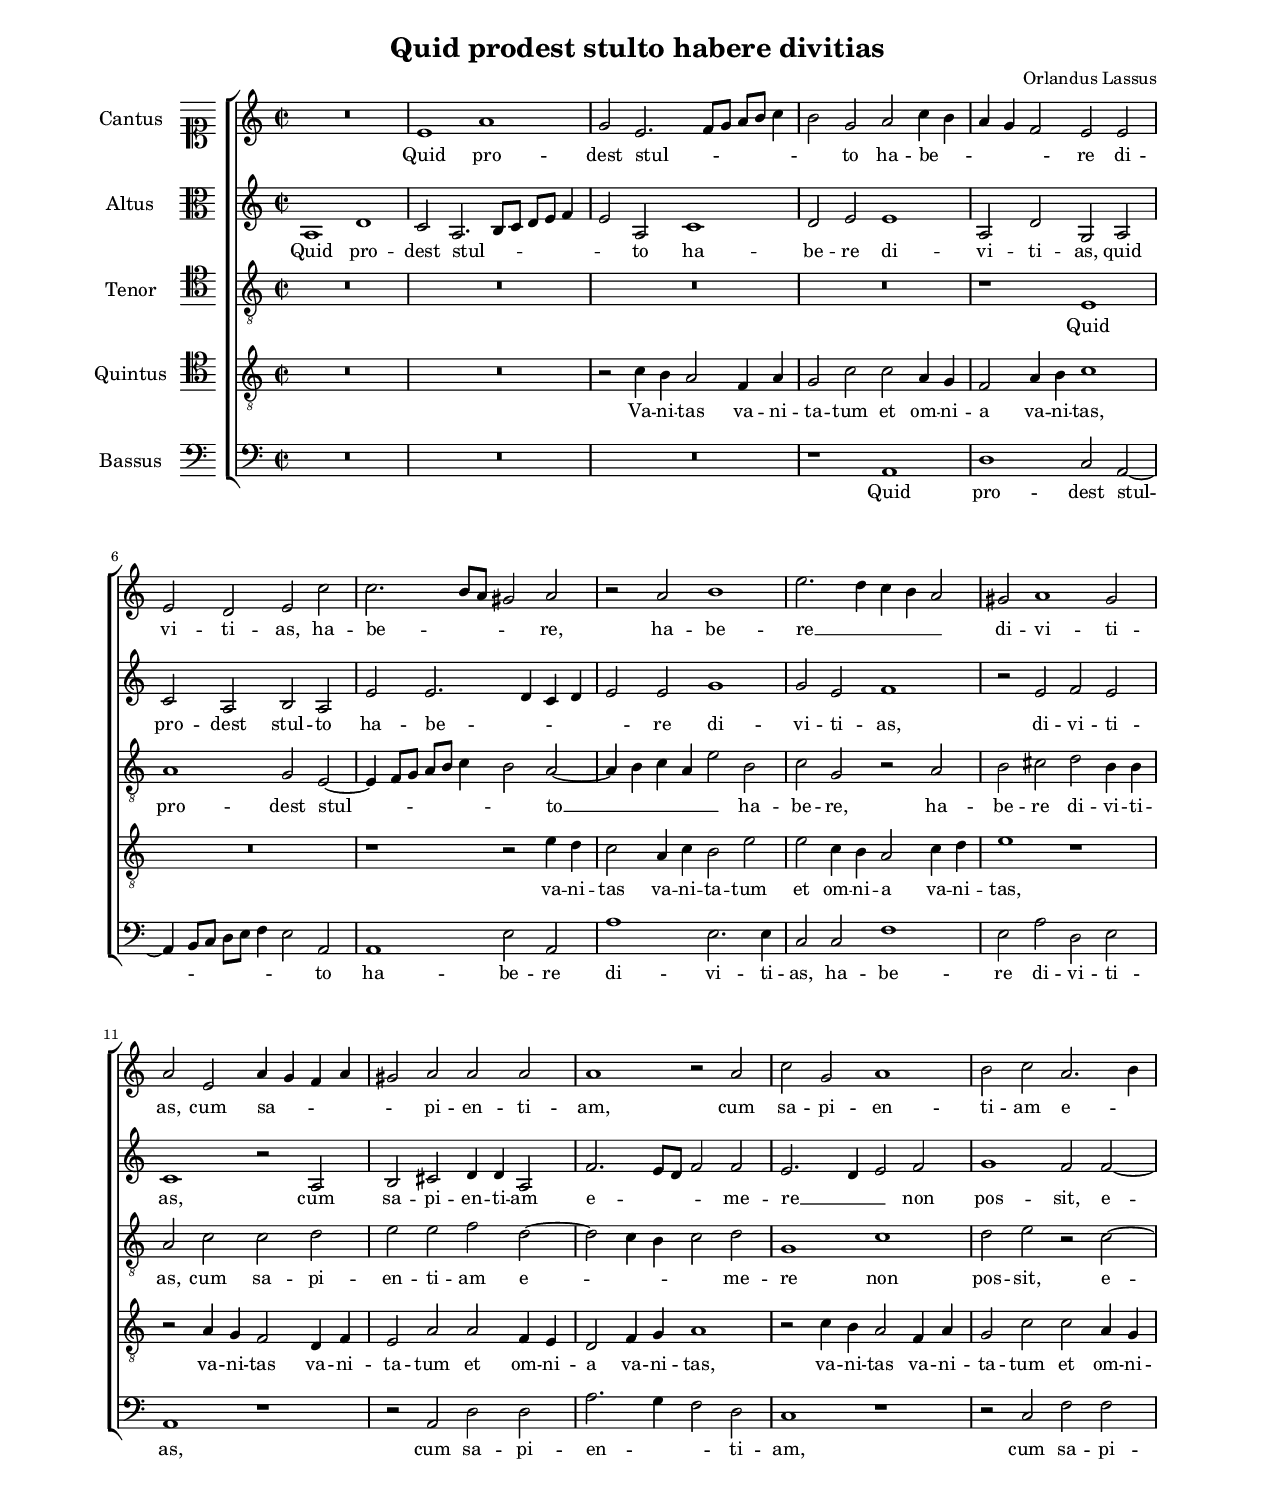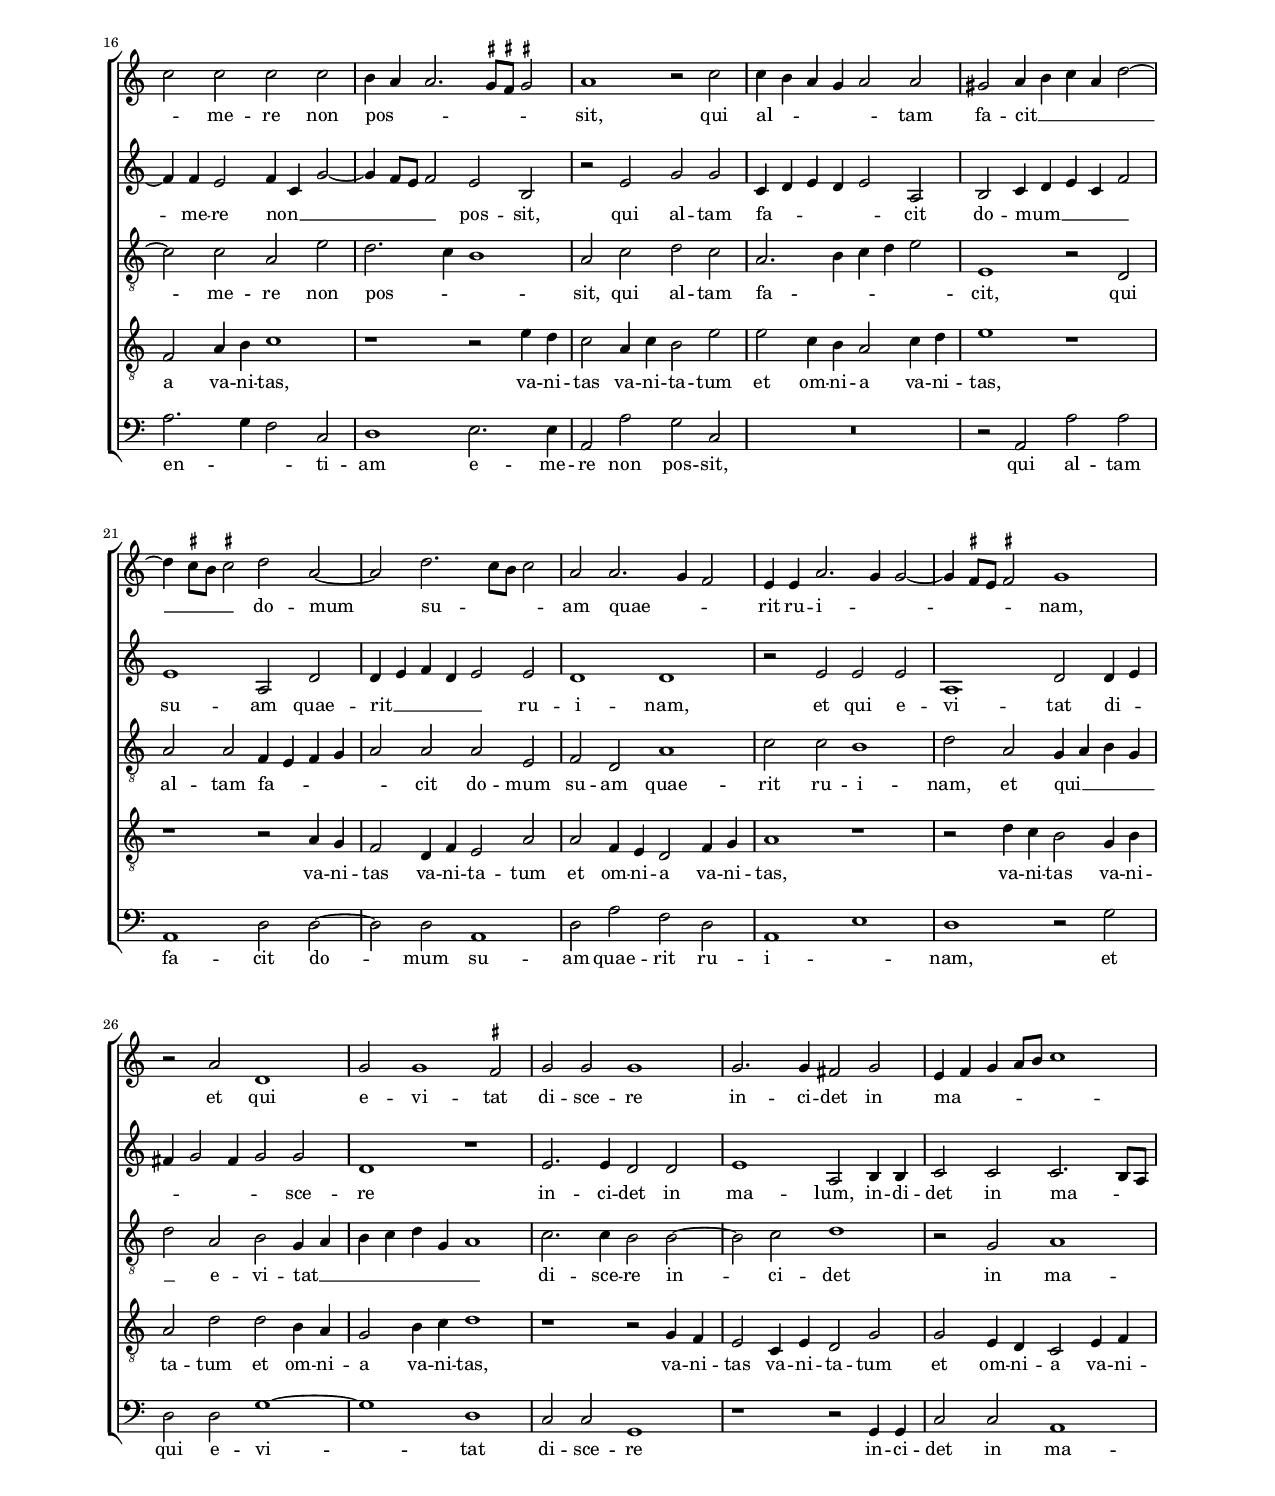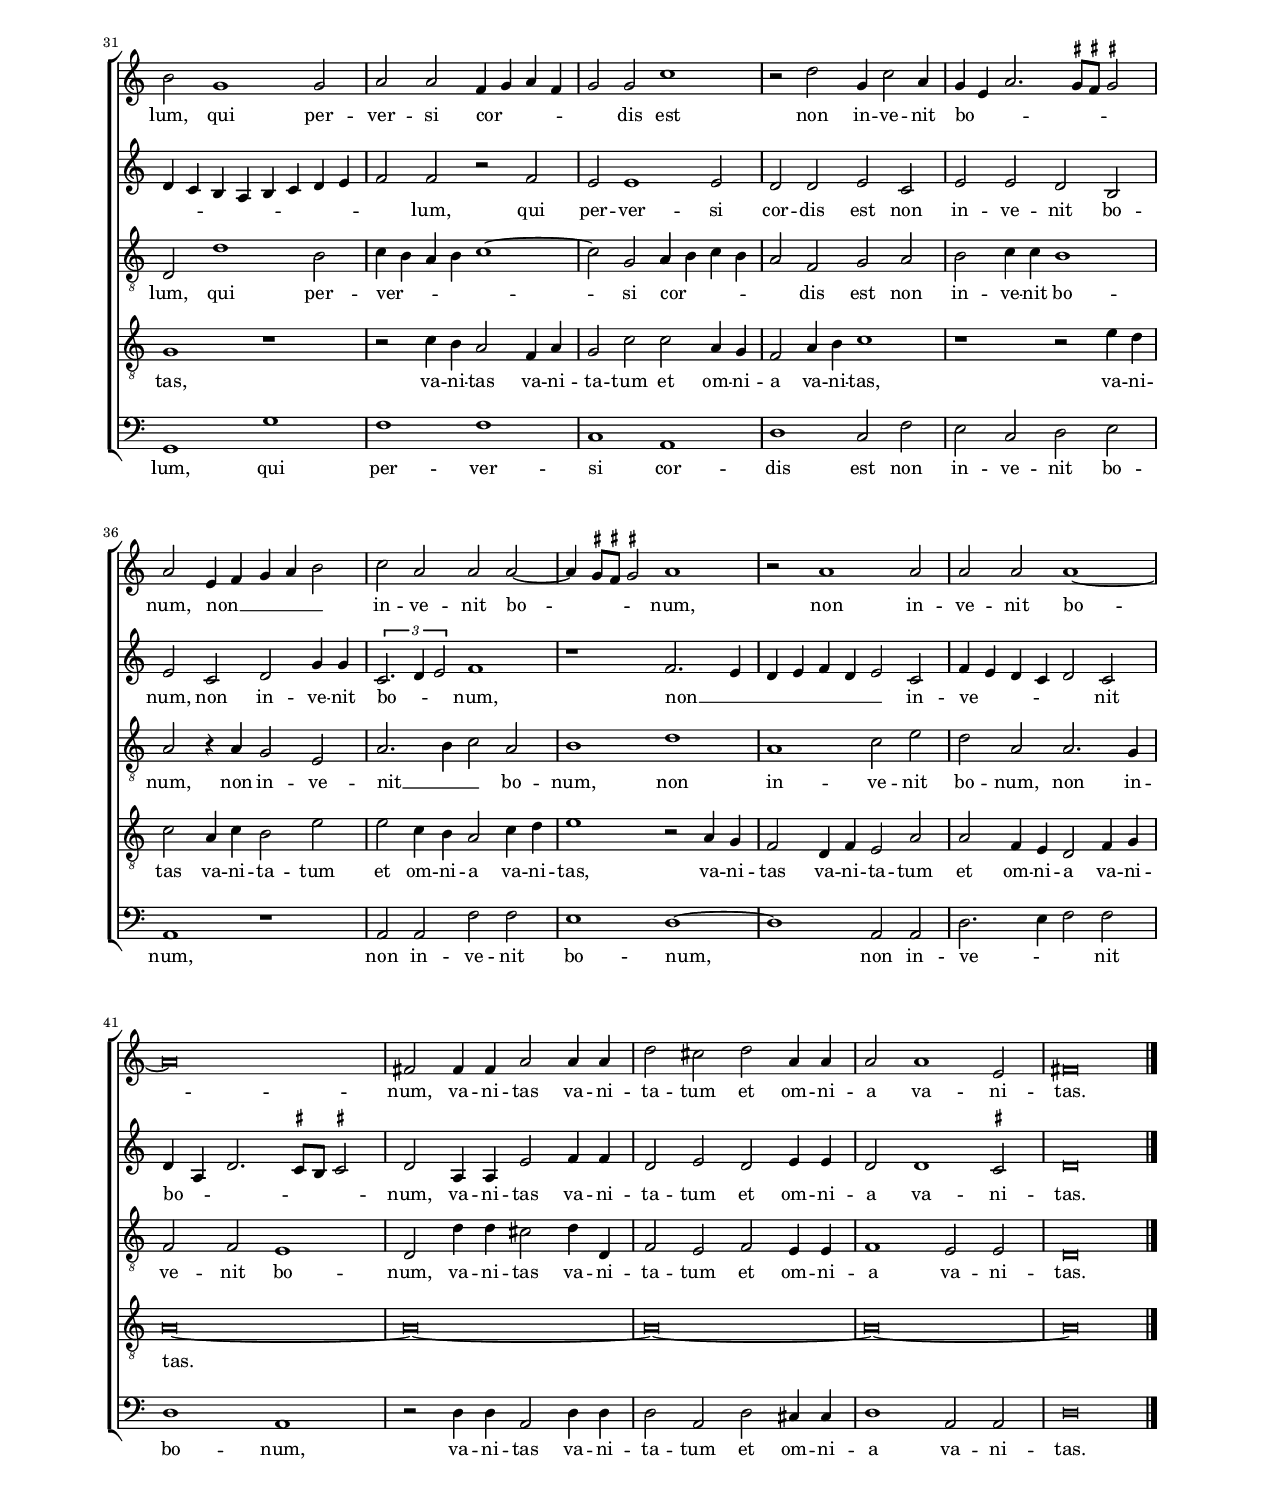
\header
{
  title="Quid prodest stulto habere divitias"
  composer="Orlandus Lassus"
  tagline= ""
}

\version "2.18.2"
\include "deutsch.ly"
#(set-global-staff-size 15)
#(set-default-paper-size "letter")
#(ly:set-option 'point-and-click #f)


\paper
	{
	top-margin = 1.8 \cm
	bottom-margin = 1.8 \cm
	left-margin = 2 \cm
	right-margin = 2 \cm
	ragged-bottom = ##f
	ragged-last-bottom = ##t
	print-page-number = ##f
	system-system-spacing = #'((basic-distance . 18) (minimum-distance . 13) (padding . 7) (strechability . 150))
	systems-per-page = 3
%	min-systems-per-page = 3
	markup-system-spacing #'basic-distance = #12
%	print-all-headers = ##t
%	print-first-page-number = ##t
%	first-page-number = 1
	}

	
global = {
	\key c \major
	\time 2/2 \set Score.measureLength = #(ly:make-moment 2/1)
	% \time 3/1 \once \override Score.TimeSignature.style = #'single-digit
	\skip 1*90 \bar "|."
	}

	ficta = { \once \set suggestAccidentals = ##t }

	forget = #(define-music-function (parser location music) (ly:music?) #{
		\accidentalStyle forget
		$music
		\accidentalStyle default
		#})

	m = \melisma
	me = \melismaEnd
%	\mark \markup { \override #'(style . baroque) { \note  #"breve" #1 = \note #"breve." #1 } }



incipitcantus = \markup { \score {
	{
	\set Staff.instrumentName = \markup { \fontsize #1 "Cantus" }
	\key c \major
	\clef soprano
	s4 \bar ""
	}
	\layout  {
	raggedright = ##t
	indent = 1.6 \cm
	line-width = 2.2\cm
	\context { \Staff \remove Time_signature_engraver }
	\override Staff.Clef.Y-extent = #'(0 . 0)
	}} \hspace #1 }

      
incipitaltus = \markup { \score {
	{
	\set Staff.instrumentName = \markup { \fontsize #1 "Altus" }
	\key c \major
	\clef alto
	s4 \bar ""
	}
	\layout  {
	raggedright = ##t
	indent = 1.6 \cm
	line-width = 2.2\cm
	\context { \Staff \remove Time_signature_engraver }
	\override Staff.Clef.Y-extent = #'(0 . 0)
	}} \hspace #1 }


incipittenor = \markup { \score {
	{
	\set Staff.instrumentName = \markup { \fontsize #1 "Tenor" }
	\key c \major
	\clef tenor
	s4 \bar ""
	}
	\layout  {
	raggedright = ##t
	indent = 1.6 \cm
	line-width = 2.2\cm
	\context { \Staff \remove Time_signature_engraver }
	\override Staff.Clef.Y-extent = #'(0 . 0)
	}} \hspace #1 }
      
      
incipitquintus = \markup { \score {
	{
	\set Staff.instrumentName = \markup { \fontsize #1 "Quintus" }
	\key c \major
	\clef tenor
	s4 \bar ""
	}
	\layout  {
	raggedright = ##t
	indent = 1.6 \cm
	line-width = 2.2\cm
	\context { \Staff \remove Time_signature_engraver }
	\override Staff.Clef.Y-extent = #'(0 . 0)
	}} \hspace #1 }
      
      
incipitbassus = \markup { \score {
	{
	\set Staff.instrumentName = \markup { \fontsize #1 "Bassus" }
	\key c \major
	\clef bass
	s4 \bar ""
	}
	\layout  {
	raggedright = ##t
	indent = 1.6 \cm
	line-width = 2.2\cm
	\context { \Staff \remove Time_signature_engraver }
	\override Staff.Clef.Y-extent = #'(0 . 0)
	}} \hspace #1 }


cantus =  \relative c''
	{
	R\breve
	e,1 a
	g2 e2. f8 g a[ h] c4
	h2 g a c4 h
%5
	a4 g f2 e e |
	e2 d e c'
	c2. h8 a gis2 a
	r2 a h1
	e2. d4 c h a2
%10
	gis2 a1 gis2 |
	a2 e a4 g f a
	gis2 a a a
	a1 r2 a |
	c2 g a1
%15
	h2 c a2. h4 |
	c2 c c c
	h4 a a2. \ficta gis8 \ficta fis \ficta gis!2
	a1 r2 c
	c4 h a g a2 a
%20
	gis2 a4 h c a d2~ |
	d4 \ficta cis8 h \ficta cis!2 d a~
	a2 d2. c8 h c2
	a2 a2. g4 f2
	e4 e a2. g4 g2~
%25
	g4 \ficta fis8 e \ficta fis!2 g1 |
	r2 a d,1
	g2 g1 \ficta fis2
	g2 g g1
	g2. g4 fis2 g
%30
	e4 f g a8 h c1 |
	h2 g1 g2
	a2 a f4 g a f
	g2 g c1
	r2 d g,4 c2 a4
%35
	g4 e a2. \ficta gis8 \ficta fis \ficta gis!2 |
	a2 e4 f g a h2
	c2 a a a~
	a4 \ficta gis8 \ficta fis \ficta gis!2 a1
	r2 a1 a2
%40
	a2 a a1~ |
	a\breve
	fis2 fis4 fis a2 a4 a
	d2 cis d a4 a
	a2 a1 e2
%45
	fis\breve |  
	}


altus =  \relative c'
        {
	a1 d
	c2 a2. h8 c d[ e] f4
	e2 a, c1
	d2 e e1
%5
	a,2 d g, a |
	c2 a h a
	e'2 e2. d4 c d
	e2 e g1
	g2 e f1
%10
	r2 e f e |
	c1 r2 a
	h2 cis d4 d a2
	f'2. e8 d f2 f
	e2. d4 e2 f
%15
	g1 f2 f~ |
	f4 f e2 f4 c g'2~
	g4 f8 e f2 e h
	r2 e g g
	c,4 d e d e2 a,
%20
	h2 c4 d e c f2 |
	e1 a,2 d
	d4 e f d e2 e
	d1 d
	r2 e e e
%25
	a,1 d2 d4 e |
	fis4 g2 fis4 g2 g
	d1 r
	e2. e4 d2 d
	e1 a,2 h4 h
%30
	c2 c c2. h8 a |
	d4 c h a h c d e
	f2 f r f
	e2 e1 e2
	d2 d e c
%35
	e2 e d h |
	e2 c d g4 g
	\tuplet 3/2 { c,2. d4 e2 } f1
	r1 f2. e4
	d4 e f d e2 c
%40
	f4 e d c d2 c |
	d4 a d2. \ficta cis8 h \ficta cis!2
	d2 a4 a e'2 f4 f
	d2 e d e4 e
	d2 d1 \ficta cis2
%45
	d\breve |
	}


tenor =  \relative c'
	{
	R\breve
	R\breve
	R\breve
	R\breve
%5
	r1 e,
	a1 g2 e~
	e4 f8 g a h c4 h2 a~
	a4 h c a e'2 h |
	c2 g r a
%10
	h2 cis d h4 h
	a2 c c d
	e2 e f d~
	d2 c4 h c2 d |
	g,1 c
%15
	d2 e r c~
	c2 c a e'
	d2. c4 h1
	a2 c d c
	a2. h4 c d e2
%20
	e,1 r2 d |
	a'2 a f4 e f g
	a2 a a e
	f2 d a'1
	c2 c h1
%25
	d2 a g4 a h g |
	d'2 a h g4 a
	h4 c d g, a1
	c2. c4 h2 h~
	h2 c d1
%30
	r2 g, a1 |
	d,2 d'1 h2
	c4 h a h c1~
	c2 g a4 h c h
	a2 f g a
%35
	h2 c4 c h1 |
	a2 r4 a g2 e
	a2. h4 c2 a
	h1 d
	a1 c2 e
%40
	d2 a a2. g4 |
	f2 f e1
	d2 d'4 d cis2 d4 d,
	f2 e f e4 e
	f1 e2 e
%45
	d\breve |
	}


quintus  =  \relative c'
	{
	R\breve
	R\breve
	r2 c4 h a2 f4 a
	g2 c c a4 g
%5
	f2 a4 h c1 |
	R\breve
	r1 r2 e4 d
	c2 a4 c h2 e
	e2 c4 h a2 c4 d
%10
	e1 r |
	r2 a,4 g f2 d4 f
	e2 a a f4 e
	d2 f4 g a1
	r2 c4 h a2 f4 a
%15
	g2 c c a4 g |
	f2 a4 h c1
	r1 r2 e4 d
	c2 a4 c h2 e
	e2 c4 h a2 c4 d
%20
	e1 r |
	r1 r2 a,4 g
	f2 d4 f e2 a
	a2 f4 e d2 f4 g
	a1 r
%25
	r2 d4 c h2 g4 h |
	a2 d d h4 a
	g2 h4 c d1
	r1 r2 g,4 f
	e2 c4 e d2 g
%30
	g2 e4 d c2 e4 f |
	g1 r
	r2 c4 h a2 f4 a
	g2 c c a4 g
	f2 a4 h c1
%35
	r1 r2 e4 d |
	c2 a4 c h2 e
	e2 c4 h a2 c4 d
	e1 r2 a,4 g
	f2 d4 f e2 a
%40
	a2 f4 e d2 f4 g |
	a\breve~
	a\breve~
	a\breve~
	a\breve~
%45
	a\breve |
	}


bassus  =  \relative c
	{
	R\breve
	R\breve
	R\breve
	r1 a
%5
	d1 c2 a~ |
	a4 h8 c d e f4 e2 a,
	a1 e'2 a,
	a'1 e2. e4
	c2 c f1
%10
	e2 a d, e |
	a,1 r
	r2 a d d
	a'2. g4 f2 d
	c1 r
%15
	r2 c f f |
	a2. g4 f2 c
	d1 e2. e4
	a,2 a' g c,
	R\breve
%20
	r2 a a' a |
	a,1 d2 d~
	d2 d a1
	d2 a' f d
	a1 e'
%25
	d1 r2 g |
	d2 d g1~
	g1 d
	c2 c g1
	r1 r2 g4 g
%30
	c2 c a1 |
	g1 g'
	f1 f
	c1 a
	d1 c2 f
%35
	e2 c d e |
	a,1 r
	a2 a f' f
	e1 d~
	d1 a2 a
%40
	d2. e4 f2 f |
	d1 a
	r2 d4 d a2 d4 d
	d2 a d cis4 cis
	d1 a2 a
%45
	d\breve |
	}


lyricscantus = \lyricmode {
	Quid pro -- dest stul -- _ _ _ _ _ _ to ha -- be -- _ _ _ _ re di -- vi -- ti -- as,
	ha -- be -- _ _ _ re,
	ha -- be -- re __ _ _ _ _ di -- vi -- ti -- as,
	cum sa -- _ _ _ _ pi -- en -- ti -- am,
	cum sa -- pi -- en -- ti -- am e -- _ _ me -- re non pos -- _ _ _ _ _ sit,
	qui al -- _ _ _ _ tam fa -- cit __ _ _ _ _ _ _ _ do -- mum su -- _ _ _ am quae -- _ _ rit ru -- i -- _ _ _ _ _ nam,
	et qui e -- vi -- tat di -- sce -- re in -- ci -- det in ma -- _ _ _ _ _ lum,
	qui per -- ver -- si cor -- _ _ _ _ dis est non in -- ve -- nit bo -- _ _ _ _ _ num,
	non __ _ _ _ _ in -- ve -- nit bo -- _ _ _ num,
	non in -- ve -- nit bo -- num,
	va -- ni -- tas va -- ni -- ta -- tum et om -- ni -- a va -- ni -- tas.
	}


lyricsaltus = \lyricmode {
	Quid pro -- dest stul -- _ _ _ _ _ _ to ha -- be -- re di -- vi -- ti -- as,
	quid pro -- dest stul -- to ha -- be -- _ _ _ _ re di -- vi -- ti -- as,
	di -- vi -- ti -- as,
	cum sa -- pi -- en -- ti -- am e -- _ _ _ me -- re __ _ _ non pos -- sit,
	e -- me -- re non __ _ _ _ _ _ pos -- sit,
	qui al -- tam fa -- _ _ _ _ cit do -- mum __ _ _ _ _ su -- am quae -- rit __ _ _ _ _ ru -- i -- nam,
	et qui e -- vi -- tat di -- _ _ _ _ _ sce -- re in -- ci -- det in ma -- lum,
	in -- di -- det in ma -- _ _ _ _ _ _ _ _ _ _ _ lum,
	qui per -- ver -- si cor -- dis est non in -- ve -- nit bo -- num,
	non in -- ve -- nit bo -- _ _ num,
	non __ _ _ _ _ _ _ in -- ve -- _ _ _ _ nit bo -- _ _ _ _ _ num,
	va -- ni -- tas va -- ni -- ta -- tum et om -- ni -- a va -- ni -- tas.
	}


lyricstenor = \lyricmode {
	Quid pro -- dest stul -- _ _ _ _ _ _ to __ _ _ _ _ ha -- be -- re,
	ha -- be -- re di -- vi -- ti -- as,
	cum sa -- pi -- en -- ti -- am e -- _ _ _ me -- re non pos -- sit,
	e -- me -- re non pos -- _ _ sit,
	qui al -- tam fa -- _ _ _ _ cit,
	qui al -- tam fa -- _ _ _ _ cit do -- mum su -- am quae -- rit ru -- i -- nam,
	et qui __ _ _ _ _ e -- vi -- tat __ _ _ _ _ _ _ di -- sce -- re in -- ci -- det in ma -- lum,
	qui per -- ver -- _ _ _ _ si cor -- _ _ _ _ dis est non in -- ve -- nit bo -- num,
	non in -- ve -- nit __ _ _ bo -- num,
	non in -- ve -- nit bo -- num,
	non in -- ve -- nit bo -- num,
	va -- ni -- tas va -- ni -- ta -- tum et om -- ni -- a va -- ni -- tas.
	}


lyricsquintus = \lyricmode {
	Va -- ni -- tas va -- ni -- ta -- tum et om -- ni -- a va -- ni -- tas,
	va -- ni -- tas va -- ni -- ta -- tum et om -- ni -- a va -- ni -- tas,
	va -- ni -- tas va -- ni -- ta -- tum et om -- ni -- a va -- ni -- tas,
	va -- ni -- tas va -- ni -- ta -- tum et om -- ni -- a va -- ni -- tas,
	va -- ni -- tas va -- ni -- ta -- tum et om -- ni -- a va -- ni -- tas,
	va -- ni -- tas va -- ni -- ta -- tum et om -- ni -- a va -- ni -- tas,
	va -- ni -- tas va -- ni -- ta -- tum et om -- ni -- a va -- ni -- tas,
	va -- ni -- tas va -- ni -- ta -- tum et om -- ni -- a va -- ni -- tas,
	va -- ni -- tas va -- ni -- ta -- tum et om -- ni -- a va -- ni -- tas,
	va -- ni -- tas va -- ni -- ta -- tum et om -- ni -- a va -- ni -- tas,
	va -- ni -- tas va -- ni -- ta -- tum et om -- ni -- a va -- ni -- tas.
	}


lyricsbassus = \lyricmode {
	Quid pro -- dest stul -- _ _ _ _ _ _ to ha -- be -- re di -- vi -- ti -- as,
	ha -- be -- re di -- vi -- ti -- as,
	cum sa -- pi -- en -- _ _ ti -- am,
	cum sa -- pi -- en -- _ _ ti -- am e -- me -- re non pos -- sit,
	qui al -- tam fa -- cit do -- mum su -- am quae -- rit ru -- i -- _ nam,
	et qui e -- vi -- tat di -- sce -- re in -- ci -- det in ma -- lum,
	qui per -- ver -- si cor -- dis est non in -- ve -- nit bo -- num,
	non in -- ve -- nit bo -- num,
	non in -- ve -- _ _ nit bo -- num,
	va -- ni -- tas va -- ni -- ta -- tum et om -- ni -- a va -- ni -- tas.
	}


\score
{  
  % \transpose {
	\new ChoirStaff \with { \override StaffGrouper.staff-staff-spacing.basic-distance = #12 }
	<<

	\new Staff << \global
	\new Voice="v1" {
		\set Staff.instrumentName=\incipitcantus
%		\set Staff.instrumentName= "S"
		\set Staff.midiInstrument = "reed organ"
		\clef violin
		\cantus }
	\new Lyrics \lyricsto "v1" {\lyricscantus }
	>>


	\new Staff << \global
	\new Voice="v2" {
		\set Staff.instrumentName=\incipitaltus
%		\set Staff.instrumentName= "A"
		\set Staff.midiInstrument = "reed organ"
		\clef violin 
		\altus}
	\new Lyrics \lyricsto "v2" {\lyricsaltus }
	>>


	\new Staff << \global
	\new Voice="v3" {
		\set Staff.instrumentName=\incipittenor
%		\set Staff.instrumentName= "T"
		\set Staff.midiInstrument = "reed organ"
		\clef "G_8"
		\tenor }
	\new Lyrics \lyricsto "v3" {\lyricstenor }
	>>


	\new Staff << \global
	\new Voice="v5" {
		\set Staff.instrumentName=\incipitquintus
%		\set Staff.instrumentName= "Q"
		\set Staff.midiInstrument = "reed organ"
		\clef "G_8"
		\quintus}
	\new Lyrics \lyricsto "v5" {\lyricsquintus }
	>>


	\new Staff << \global
	\new Voice="v4" {
		\set Staff.instrumentName=\incipitbassus
%		\set Staff.instrumentName= "B"
		\set Staff.midiInstrument = "reed organ"
		\clef bass 
		\bassus }
	\new Lyrics \lyricsto "v4" {\lyricsbassus}
	>>

	>>
	% } % transpose

	\layout
	{
	indent = 2 \cm
%	\context { \Lyrics \override VerticalAxisGroup.nonstaff-relatedstaff-spacing.padding = #1.4 }
%	\context { \Lyrics \override LyricText.font-size = #1 }
	\context { \Staff \override TimeSignature.break-visibility = #end-of-line-invisible }
%	\context { \Staff \override InstrumentName.X-offset = #'-25 }
%	\context { \Voice \override Slur.transparent = ##t }
%	\context { \Voice \override AccidentalSuggestion.avoid-slur = #'ignore }
%	\context { \Voice \override AccidentalSuggestion.outside-staff-priority = ##f }
	\context { \Score \override BarNumber.padding = #2 }
	\context { \Voice \override NoteHead.style = #'baroque }
	}

\midi
	{
    	\tempo 2 = 90
	}

}


% EOF